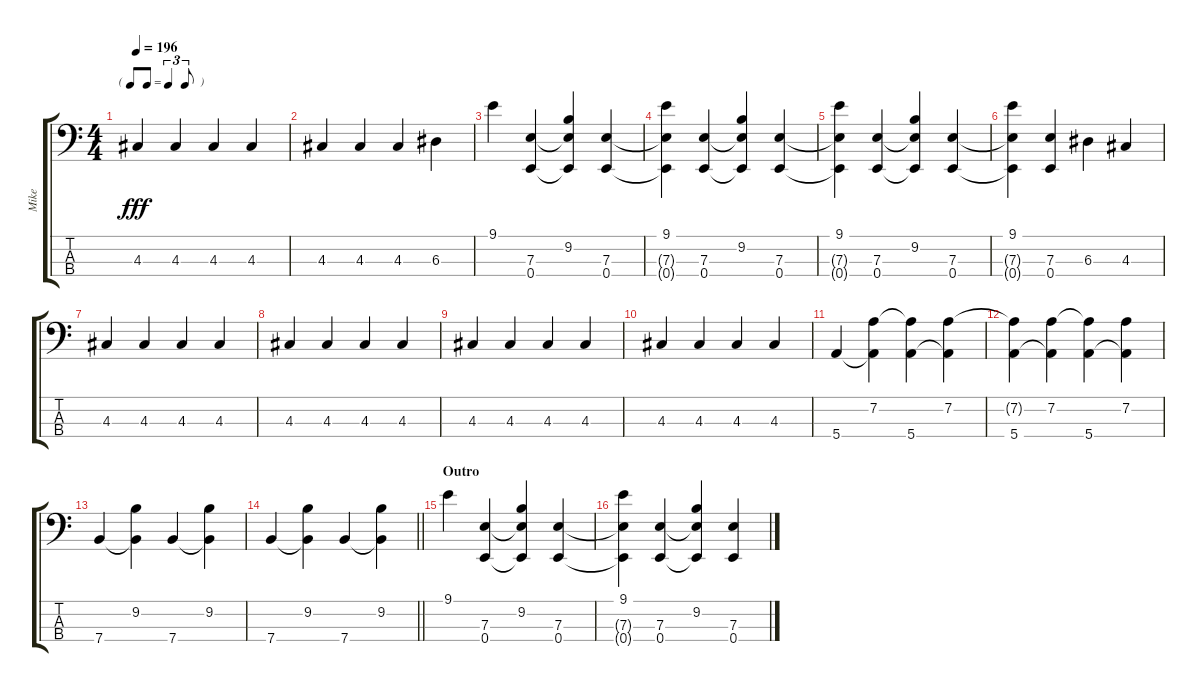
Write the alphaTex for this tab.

\track ("Mike" "Mike") {instrument electricbasspick}
\staff {score tabs}
\tuning (G2 D2 A1 E1) {hide}
\ts (4 4)
\tf triplet8th
\tempo 196
\clef f4
\ks c
4.3.4{dy fff} 4.3.4 4.3.4 4.3.4 |
4.3.4 4.3.4 4.3.4 6.3.4 |
9.1.4 (7.3 0.4).4 (9.2 7.3{t} 0.4{t}).4 (7.3 0.4).4 |
(9.1 7.3{t} 0.4{t}).4 (7.3 0.4).4 (9.2 7.3{t} 0.4{t}).4 (7.3 0.4).4 |
(9.1 7.3{t} 0.4{t}).4 (7.3 0.4).4 (9.2 7.3{t} 0.4{t}).4 (7.3 0.4).4 |
(9.1 7.3{t} 0.4{t}).4 (7.3 0.4).4 6.3.4 4.3.4 |
4.3.4 4.3.4 4.3.4 4.3.4 |
4.3.4 4.3.4 4.3.4 4.3.4 |
4.3.4 4.3.4 4.3.4 4.3.4 |
4.3.4 4.3.4 4.3.4 4.3.4 |
5.4.4 (7.2 5.4{t}).4 (7.2{t} 5.4).4 (7.2 5.4{t}).4 |
(7.2{t} 5.4).4 (7.2 5.4{t}).4 (7.2{t} 5.4).4 (7.2 5.4{t}).4 |
7.4.4 (9.2 7.4{t}).4 7.4.4 (9.2 7.4{t}).4 |
\barLineRight lightlight
7.4.4 (9.2 7.4{t}).4 7.4.4 (9.2 7.4{t}).4 |
\section ("" "Outro")
9.1.4 (7.3 0.4).4 (9.2 7.3{t} 0.4{t}).4 (7.3 0.4).4 |
(9.1 7.3{t} 0.4{t}).4 (7.3 0.4).4 (9.2 7.3{t} 0.4{t}).4 (7.3 0.4).4
